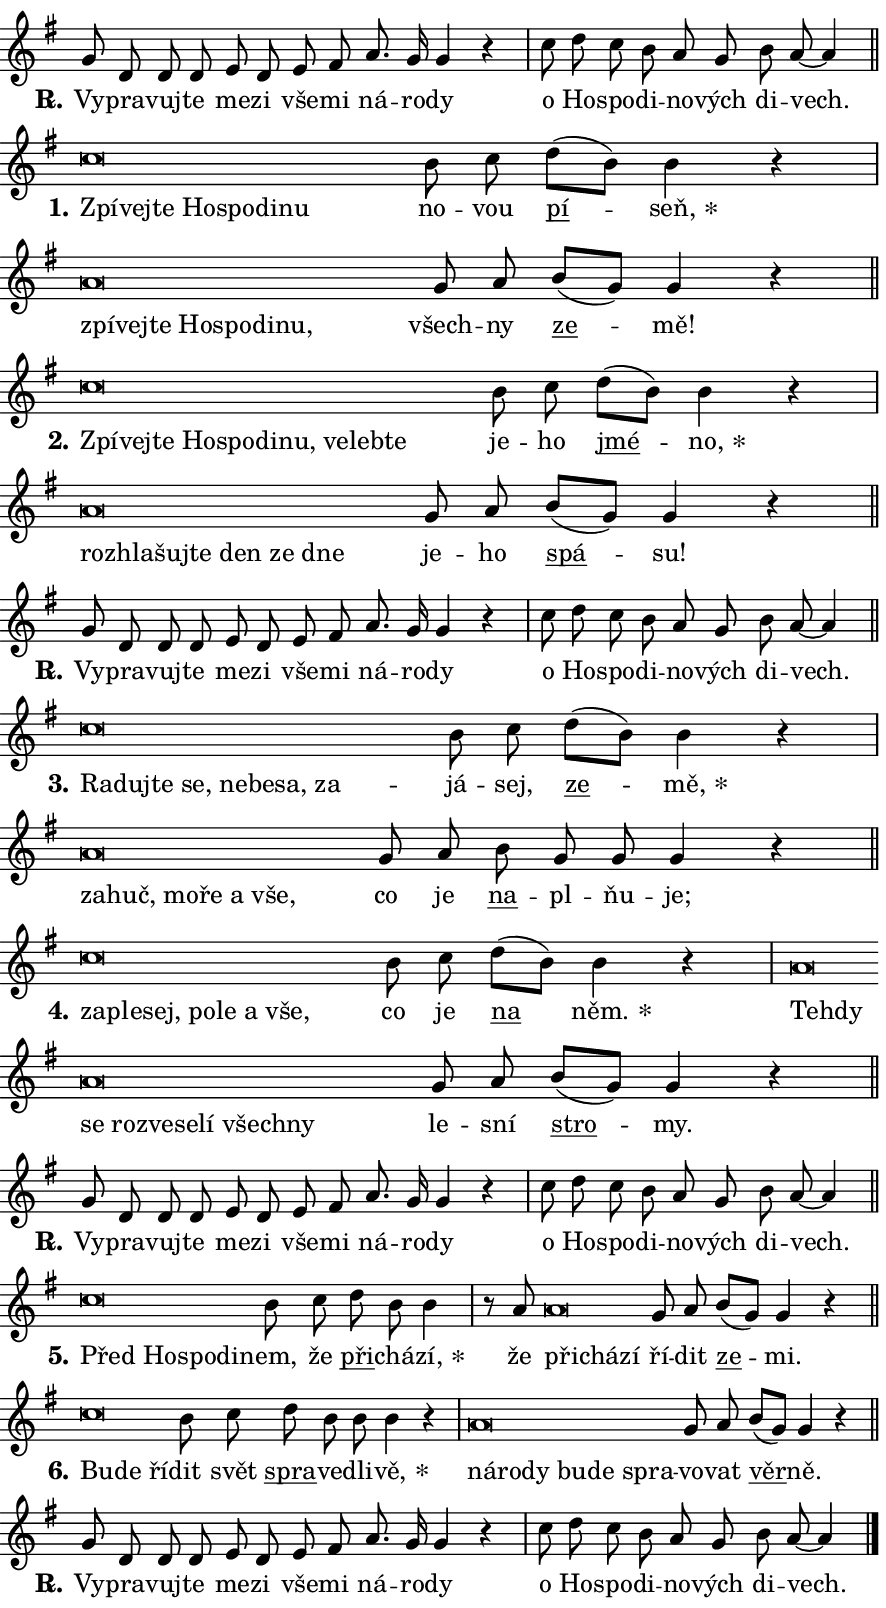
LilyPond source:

\version "2.24.0"
\header { tagline = "" }
\paper {
  indent = 0\cm
  top-margin = 0\cm
  right-margin = 0.13\cm % to fit lyric hyphens
  bottom-margin = 0\cm
  left-margin = 0\cm
  paper-width = 15\cm
  page-breaking = #ly:one-page-breaking
  system-system-spacing.basic-distance = #11
  score-system-spacing.basic-distance = #11
  ragged-last = ##f
}


%% Author: Thomas Morley
%% https://lists.gnu.org/archive/html/lilypond-user/2020-05/msg00002.html
#(define (line-position grob)
"Returns position of @var[grob} in current system:
   @code{'start}, if at first time-step
   @code{'end}, if at last time-step
   @code{'middle} otherwise
"
  (let* ((col (ly:item-get-column grob))
         (ln (ly:grob-object col 'left-neighbor))
         (rn (ly:grob-object col 'right-neighbor))
         (col-to-check-left (if (ly:grob? ln) ln col))
         (col-to-check-right (if (ly:grob? rn) rn col))
         (break-dir-left
           (and
             (ly:grob-property col-to-check-left 'non-musical #f)
             (ly:item-break-dir col-to-check-left)))
         (break-dir-right
           (and
             (ly:grob-property col-to-check-right 'non-musical #f)
             (ly:item-break-dir col-to-check-right))))
        (cond ((eqv? 1 break-dir-left) 'start)
              ((eqv? -1 break-dir-right) 'end)
              (else 'middle))))

#(define (tranparent-at-line-position vctor)
  (lambda (grob)
  "Relying on @code{line-position} select the relevant enry from @var{vctor}.
Used to determine transparency,"
    (case (line-position grob)
      ((end) (not (vector-ref vctor 0)))
      ((middle) (not (vector-ref vctor 1)))
      ((start) (not (vector-ref vctor 2))))))

noteHeadBreakVisibility =
#(define-music-function (break-visibility)(vector?)
"Makes @code{NoteHead}s transparent relying on @var{break-visibility}"
#{
  \override NoteHead.transparent =
    #(tranparent-at-line-position break-visibility)
#})

#(define delete-ledgers-for-transparent-note-heads
  (lambda (grob)
    "Reads whether a @code{NoteHead} is transparent.
If so this @code{NoteHead} is removed from @code{'note-heads} from
@var{grob}, which is supposed to be @code{LedgerLineSpanner}.
As a result ledgers are not printed for this @code{NoteHead}"
    (let* ((nhds-array (ly:grob-object grob 'note-heads))
           (nhds-list
             (if (ly:grob-array? nhds-array)
                 (ly:grob-array->list nhds-array)
                 '()))
           ;; Relies on the transparent-property being done before
           ;; Staff.LedgerLineSpanner.after-line-breaking is executed.
           ;; This is fragile ...
           (to-keep
             (remove
               (lambda (nhd)
                 (ly:grob-property nhd 'transparent #f))
               nhds-list)))
      ;; TODO find a better method to iterate over grob-arrays, similiar
      ;; to filter/remove etc for lists
      ;; For now rebuilt from scratch
      (set! (ly:grob-object grob 'note-heads)  '())
      (for-each
        (lambda (nhd)
          (ly:pointer-group-interface::add-grob grob 'note-heads nhd))
        to-keep))))

squashNotes = {
  \override NoteHead.X-extent = #'(-0.2 . 0.2)
  \override NoteHead.Y-extent = #'(-0.75 . 0)
  \override NoteHead.stencil =
    #(lambda (grob)
       (let ((pos (ly:grob-property grob 'staff-position)))
         (begin
           (if (< pos -7) (display "ERROR: Lower brevis then expected\n") (display ""))
           (if (<= pos -6) ly:text-interface::print ly:note-head::print))))
}
unSquashNotes = {
  \revert NoteHead.X-extent
  \revert NoteHead.Y-extent
  \revert NoteHead.stencil
}

hideNotes = \noteHeadBreakVisibility #begin-of-line-visible
unHideNotes = \noteHeadBreakVisibility #all-visible

% work-around for resetting accidentals
% https://lilypond.org/doc/v2.23/Documentation/notation/displaying-rhythms#unmetered-music
cadenzaMeasure = {
  \cadenzaOff
  \partial 1024 s1024
  \cadenzaOn
}

#(define-markup-command (accent layout props text) (markup?)
  "Underline accented syllable"
  (interpret-markup layout props
    #{\markup \override #'(offset . 4.3) \underline { #text }#}))

responsum = \markup \concat {
  "R" \hspace #-1.05 \path #0.1 #'((moveto 0 0.07) (lineto 0.9 0.8)) \hspace #0.05 "."
}

spaceSize = #0.6828661417322834 % exact space size for TeX Gyre Schola

\layout {
  \context {
    \Staff
    \remove "Time_signature_engraver"
    \override LedgerLineSpanner.after-line-breaking = #delete-ledgers-for-transparent-note-heads
  }
  \context {
    \Lyrics {
      \override LyricSpace.minimum-distance = \spaceSize
      \override LyricText.font-name = #"TeX Gyre Schola"
      \override LyricText.font-size = 1
      \override StanzaNumber.font-name = #"TeX Gyre Schola Bold"
      \override StanzaNumber.font-size = 1
    }
  }
  \context {
    \Score 
    \override NoteHead.text =
      #(lambda (grob) 
        (let ((pos (ly:grob-property grob 'staff-position)))
          #{\markup {
            \combine
              \halign #-0.55 \raise #(if (= pos -6) 0 0.5) \override #'(thickness . 2) \draw-line #'(3.2 . 0)
              \musicglyph "noteheads.sM1"
          }#}))
  }
}

% magnetic-lyrics.ily
%
%   written by
%     Jean Abou Samra <jean@abou-samra.fr>
%     Werner Lemberg <wl@gnu.org>
%
%   adapted by
%     Jiri Hon <jiri.hon@gmail.com>
%
% Version 2022-Apr-15

% https://www.mail-archive.com/lilypond-user@gnu.org/msg149350.html

#(define (Left_hyphen_pointer_engraver context)
   "Collect syllable-hyphen-syllable occurrences in lyrics and store
them in properties.  This engraver only looks to the left.  For
example, if the lyrics input is @code{foo -- bar}, it does the
following.

@itemize @bullet
@item
Set the @code{text} property of the @code{LyricHyphen} grob between
@q{foo} and @q{bar} to @code{foo}.

@item
Set the @code{left-hyphen} property of the @code{LyricText} grob with
text @q{foo} to the @code{LyricHyphen} grob between @q{foo} and
@q{bar}.
@end itemize

Use this auxiliary engraver in combination with the
@code{lyric-@/text::@/apply-@/magnetic-@/offset!} hook."
   (let ((hyphen #f)
         (text #f))
     (make-engraver
      (acknowledgers
       ((lyric-syllable-interface engraver grob source-engraver)
        (set! text grob)))
      (end-acknowledgers
       ((lyric-hyphen-interface engraver grob source-engraver)
        ;(when (not (grob::has-interface grob 'lyric-space-interface))
          (set! hyphen grob)));)
      ((stop-translation-timestep engraver)
       (when (and text hyphen)
         (ly:grob-set-object! text 'left-hyphen hyphen))
       (set! text #f)
       (set! hyphen #f)))))

#(define (lyric-text::apply-magnetic-offset! grob)
   "If the space between two syllables is less than the value in
property @code{LyricText@/.details@/.squash-threshold}, move the right
syllable to the left so that it gets concatenated with the left
syllable.

Use this function as a hook for
@code{LyricText@/.after-@/line-@/breaking} if the
@code{Left_@/hyphen_@/pointer_@/engraver} is active."
   (let ((hyphen (ly:grob-object grob 'left-hyphen #f)))
     (when hyphen
       (let ((left-text (ly:spanner-bound hyphen LEFT)))
         (when (grob::has-interface left-text 'lyric-syllable-interface)
           (let* ((common (ly:grob-common-refpoint grob left-text X))
                  (this-x-ext (ly:grob-extent grob common X))
                  (left-x-ext
                   (begin
                     ;; Trigger magnetism for left-text.
                     (ly:grob-property left-text 'after-line-breaking)
                     (ly:grob-extent left-text common X)))
                  ;; `delta` is the gap width between two syllables.
                  (delta (- (interval-start this-x-ext)
                            (interval-end left-x-ext)))
                  (details (ly:grob-property grob 'details))
                  (threshold (assoc-get 'squash-threshold details 0.2)))
             (when (< delta threshold)
               (let* (;; We have to manipulate the input text so that
                      ;; ligatures crossing syllable boundaries are not
                      ;; disabled.  For languages based on the Latin
                      ;; script this is essentially a beautification.
                      ;; However, for non-Western scripts it can be a
                      ;; necessity.
                      (lt (ly:grob-property left-text 'text))
                      (rt (ly:grob-property grob 'text))
                      (is-space (grob::has-interface hyphen 'lyric-space-interface))
                      (space (if is-space " " ""))
                      (extra-delta (if is-space spaceSize 0))
                      ;; Append new syllable.
                      (ltrt-space (if (and (string? lt) (string? rt))
                                (string-append lt space rt)
                                (make-concat-markup (list lt space rt))))
                      ;; Right-align `ltrt` to the right side.
                      (ltrt-space-markup (grob-interpret-markup
                               grob
                               (make-translate-markup
                                (cons (interval-length this-x-ext) 0)
                                (make-right-align-markup ltrt-space)))))
                 (begin
                   ;; Don't print `left-text`.
                   (ly:grob-set-property! left-text 'stencil #f)
                   ;; Set text and stencil (which holds all collected
                   ;; syllables so far) and shift it to the left.
                   (ly:grob-set-property! grob 'text ltrt-space)
                   (ly:grob-set-property! grob 'stencil ltrt-space-markup)
                   (ly:grob-translate-axis! grob (- (- delta extra-delta)) X))))))))))


#(define (lyric-hyphen::displace-bounds-first grob)
   ;; Make very sure this callback isn't triggered too early.
   (let ((left (ly:spanner-bound grob LEFT))
         (right (ly:spanner-bound grob RIGHT)))
     (ly:grob-property left 'after-line-breaking)
     (ly:grob-property right 'after-line-breaking)
     (ly:lyric-hyphen::print grob)))

squashThreshold = #0.4

\layout {
  \context {
    \Lyrics
    \consists #Left_hyphen_pointer_engraver
    \override LyricText.after-line-breaking =
      #lyric-text::apply-magnetic-offset!
    \override LyricHyphen.stencil = #lyric-hyphen::displace-bounds-first
    \override LyricText.details.squash-threshold = \squashThreshold
    \override LyricHyphen.minimum-distance = 0
    \override LyricHyphen.minimum-length = \squashThreshold
  }
}

squashText = \override LyricText.details.squash-threshold = 9999
unSquashText = \override LyricText.details.squash-threshold = \squashThreshold

leftText = \override LyricText.self-alignment-X = #LEFT
unLeftText = \revert LyricText.self-alignment-X

starOffset = #(lambda (grob) 
                (let ((x_offset (ly:self-alignment-interface::aligned-on-x-parent grob)))
                  (if (= x_offset 0) 0 (+ x_offset 1.2))))

star = #(define-music-function (syllable)(string?)
"Append star separator at the end of a syllable"
#{
  \once \override LyricText.X-offset = #starOffset
  \lyricmode { \markup {
    #syllable
    \override #'((font-name . "TeX Gyre Schola Bold")) \hspace #0.2 \lower #0.65 \larger "*"
  } }
#})

starAccent = #(define-music-function (syllable)(string?)
"Append star separator at the end of a syllable and make accent"
#{
  \once \override LyricText.X-offset = #starOffset
  \lyricmode { \markup {
    \accent #syllable
    \override #'((font-name . "TeX Gyre Schola Bold")) \hspace #0.2 \lower #0.65 \larger "*"
  } }
#})

breath = #(define-music-function (syllable)(string?)
"Append breathing indicator at the end of a syllable"
#{
  \lyricmode { \markup { #syllable "+" } }
#})

optionalBreath = #(define-music-function (syllable)(string?)
"Append optional breathing indicator at the end of a syllable"
#{
  \lyricmode { \markup { #syllable "(+)" } }
#})


\score {
    <<
        \new Voice = "melody" { \cadenzaOn \key g \major \relative { g'8 d d d e d e fis \bar "" a8. g16 g4 r \cadenzaMeasure \bar "|" c8 d c b \bar "" a g b a~ a4 \cadenzaMeasure \bar "||" \break } }
        \new Lyrics \lyricsto "melody" { \lyricmode { \set stanza = \responsum
Vy -- pra -- vuj -- te me -- zi vše -- mi ná -- ro -- dy o Ho -- spo -- di -- no -- vých di -- vech. } }
    >>
    \layout {}
}

\score {
    <<
        \new Voice = "melody" { \cadenzaOn \key g \major \relative { \squashNotes c''\breve*1/16 \hideNotes \breve*1/16 \bar "" \breve*1/16 \bar "" \breve*1/16 \bar "" \breve*1/16 \bar "" \breve*1/16 \breve*1/16 \bar "" \unHideNotes \unSquashNotes b8 c \bar "" d[( b)] b4 r \cadenzaMeasure \bar "|" \squashNotes a\breve*1/16 \hideNotes \breve*1/16 \bar "" \breve*1/16 \bar "" \breve*1/16 \bar "" \breve*1/16 \bar "" \breve*1/16 \breve*1/16 \bar "" \unHideNotes \unSquashNotes g8 a \bar "" b[( g)] g4 r \cadenzaMeasure \bar "||" \break } }
        \new Lyrics \lyricsto "melody" { \lyricmode { \set stanza = "1."
\leftText Zpí -- \squashText vej -- te Ho -- spo -- di -- nu \unLeftText \unSquashText no -- vou \markup \accent pí -- \star seň, \leftText zpí -- \squashText vej -- te Ho -- spo -- di -- nu, \unLeftText \unSquashText všech -- ny \markup \accent ze -- mě! } }
    >>
    \layout {}
}

\score {
    <<
        \new Voice = "melody" { \cadenzaOn \key g \major \relative { \squashNotes c''\breve*1/16 \hideNotes \breve*1/16 \bar "" \breve*1/16 \bar "" \breve*1/16 \bar "" \breve*1/16 \bar "" \breve*1/16 \bar "" \breve*1/16 \bar "" \breve*1/16 \bar "" \breve*1/16 \breve*1/16 \bar "" \unHideNotes \unSquashNotes b8 c \bar "" d[( b)] b4 r \cadenzaMeasure \bar "|" \squashNotes a\breve*1/16 \hideNotes \breve*1/16 \bar "" \breve*1/16 \bar "" \breve*1/16 \bar "" \breve*1/16 \bar "" \breve*1/16 \breve*1/16 \bar "" \unHideNotes \unSquashNotes g8 a \bar "" b[( g)] g4 r \cadenzaMeasure \bar "||" \break } }
        \new Lyrics \lyricsto "melody" { \lyricmode { \set stanza = "2."
\leftText Zpí -- \squashText vej -- te Ho -- spo -- di -- nu, ve -- leb -- te \unLeftText \unSquashText je -- ho \markup \accent jmé -- \star no, \leftText roz -- \squashText hla -- šuj -- te den ze dne \unLeftText \unSquashText je -- ho \markup \accent spá -- su! } }
    >>
    \layout {}
}

\score {
    <<
        \new Voice = "melody" { \cadenzaOn \key g \major \relative { g'8 d d d e d e fis \bar "" a8. g16 g4 r \cadenzaMeasure \bar "|" c8 d c b \bar "" a g b a~ a4 \cadenzaMeasure \bar "||" \break } }
        \new Lyrics \lyricsto "melody" { \lyricmode { \set stanza = \responsum
Vy -- pra -- vuj -- te me -- zi vše -- mi ná -- ro -- dy o Ho -- spo -- di -- no -- vých di -- vech. } }
    >>
    \layout {}
}

\score {
    <<
        \new Voice = "melody" { \cadenzaOn \key g \major \relative { \squashNotes c''\breve*1/16 \hideNotes \breve*1/16 \bar "" \breve*1/16 \bar "" \breve*1/16 \bar "" \breve*1/16 \bar "" \breve*1/16 \bar "" \breve*1/16 \breve*1/16 \bar "" \unHideNotes \unSquashNotes b8 c \bar "" d[( b)] b4 r \cadenzaMeasure \bar "|" \squashNotes a\breve*1/16 \hideNotes \breve*1/16 \bar "" \breve*1/16 \bar "" \breve*1/16 \bar "" \breve*1/16 \breve*1/16 \bar "" \unHideNotes \unSquashNotes g8 a \bar "" b g g g4 r \cadenzaMeasure \bar "||" \break } }
        \new Lyrics \lyricsto "melody" { \lyricmode { \set stanza = "3."
\leftText Ra -- \squashText duj -- te se, ne -- be -- sa, za -- \unLeftText \unSquashText já -- sej, \markup \accent ze -- \star mě, \leftText za -- \squashText huč, mo -- ře a vše, \unLeftText \unSquashText co je \markup \accent na -- pl -- ňu -- je; } }
    >>
    \layout {}
}

\score {
    <<
        \new Voice = "melody" { \cadenzaOn \key g \major \relative { \squashNotes c''\breve*1/16 \hideNotes \breve*1/16 \bar "" \breve*1/16 \bar "" \breve*1/16 \bar "" \breve*1/16 \bar "" \breve*1/16 \breve*1/16 \bar "" \unHideNotes \unSquashNotes b8 c \bar "" d[( b)] b4 r \cadenzaMeasure \bar "|" \squashNotes a\breve*1/16 \hideNotes \breve*1/16 \bar "" \breve*1/16 \bar "" \breve*1/16 \bar "" \breve*1/16 \bar "" \breve*1/16 \bar "" \breve*1/16 \bar "" \breve*1/16 \breve*1/16 \bar "" \unHideNotes \unSquashNotes g8 a \bar "" b[( g)] g4 r \cadenzaMeasure \bar "||" \break } }
        \new Lyrics \lyricsto "melody" { \lyricmode { \set stanza = "4."
\leftText za -- \squashText ple -- sej, po -- le a vše, \unLeftText \unSquashText co je \markup \accent na \star něm. \leftText Teh -- \squashText dy se roz -- ve -- se -- lí všech -- ny \unLeftText \unSquashText le -- sní \markup \accent stro -- my. } }
    >>
    \layout {}
}

\score {
    <<
        \new Voice = "melody" { \cadenzaOn \key g \major \relative { g'8 d d d e d e fis \bar "" a8. g16 g4 r \cadenzaMeasure \bar "|" c8 d c b \bar "" a g b a~ a4 \cadenzaMeasure \bar "||" \break } }
        \new Lyrics \lyricsto "melody" { \lyricmode { \set stanza = \responsum
Vy -- pra -- vuj -- te me -- zi vše -- mi ná -- ro -- dy o Ho -- spo -- di -- no -- vých di -- vech. } }
    >>
    \layout {}
}

\score {
    <<
        \new Voice = "melody" { \cadenzaOn \key g \major \relative { \squashNotes c''\breve*1/16 \hideNotes \breve*1/16 \bar "" \breve*1/16 \breve*1/16 \bar "" \unHideNotes \unSquashNotes b8 c \bar "" d b b4 \cadenzaMeasure \bar "|" r8 a \squashNotes a\breve*1/16 \hideNotes \breve*1/16 \breve*1/16 \bar "" \unHideNotes \unSquashNotes g8 a \bar "" b[( g)] g4 r \cadenzaMeasure \bar "||" \break } }
        \new Lyrics \lyricsto "melody" { \lyricmode { \set stanza = "5."
\leftText Před \squashText Ho -- spo -- di -- \unLeftText \unSquashText nem, že \markup \accent při -- chá -- \star zí, že \leftText při -- \squashText chá -- zí \unLeftText \unSquashText ří -- dit \markup \accent ze -- mi. } }
    >>
    \layout {}
}

\score {
    <<
        \new Voice = "melody" { \cadenzaOn \key g \major \relative { \squashNotes c''\breve*1/16 \hideNotes \breve*1/16 \breve*1/16 \bar "" \unHideNotes \unSquashNotes b8 c \bar "" d b b b4 r \cadenzaMeasure \bar "|" \squashNotes a\breve*1/16 \hideNotes \breve*1/16 \bar "" \breve*1/16 \bar "" \breve*1/16 \bar "" \breve*1/16 \breve*1/16 \bar "" \unHideNotes \unSquashNotes g8 a \bar "" b[( g)] g4 r \cadenzaMeasure \bar "||" \break } }
        \new Lyrics \lyricsto "melody" { \lyricmode { \set stanza = "6."
\leftText Bu -- \squashText de ří -- \unLeftText \unSquashText dit svět \markup \accent spra -- ve -- dli -- \star vě, \leftText ná -- \squashText ro -- dy bu -- de spra -- \unLeftText \unSquashText vo -- vat \markup \accent věr -- ně. } }
    >>
    \layout {}
}

\score {
    <<
        \new Voice = "melody" { \cadenzaOn \key g \major \relative { g'8 d d d e d e fis \bar "" a8. g16 g4 r \cadenzaMeasure \bar "|" c8 d c b \bar "" a g b a~ a4 \cadenzaMeasure \bar "||" \break } \bar "|." }
        \new Lyrics \lyricsto "melody" { \lyricmode { \set stanza = \responsum
Vy -- pra -- vuj -- te me -- zi vše -- mi ná -- ro -- dy o Ho -- spo -- di -- no -- vých di -- vech. } }
    >>
    \layout {}
}
